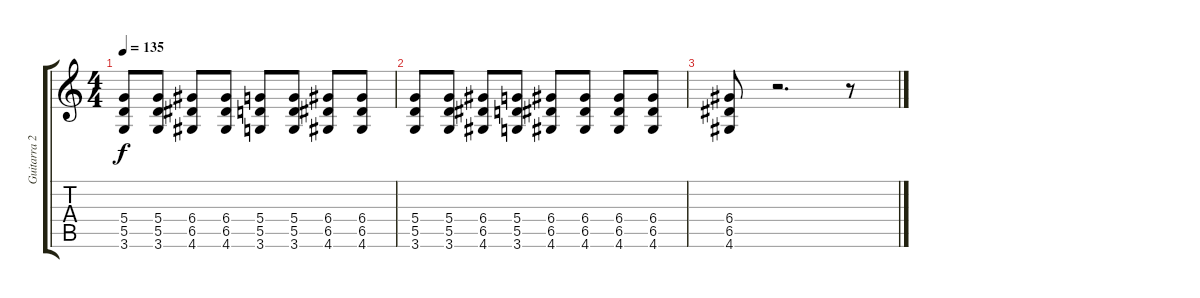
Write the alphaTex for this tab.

\track ("Guitarra 2" "Guitarra 2") {instrument acousticguitarnylon}
\staff {score tabs}
\tuning (E4 B3 G3 D3 A2 E2) {hide}
\ts (4 4)
\tempo 135
\clef g2
\ks c
(5.4 5.5 3.6).8{dy f} (5.4 5.5 3.6).8 (6.4 6.5 4.6).8 (6.4 6.5 4.6).8 (5.4 5.5 3.6).8 (5.4 5.5 3.6).8 (6.4 6.5 4.6).8 (6.4 6.5 4.6).8 |
(5.4 5.5 3.6).8 (5.4 5.5 3.6).8 (6.4 6.5 4.6).8 (5.4 5.5 3.6).8 (6.4 6.5 4.6).8 (6.4 6.5 4.6).8 (6.4 6.5 4.6).8 (6.4 6.5 4.6).8 |
(6.4 6.5 4.6).8 r.2{d} r.8
